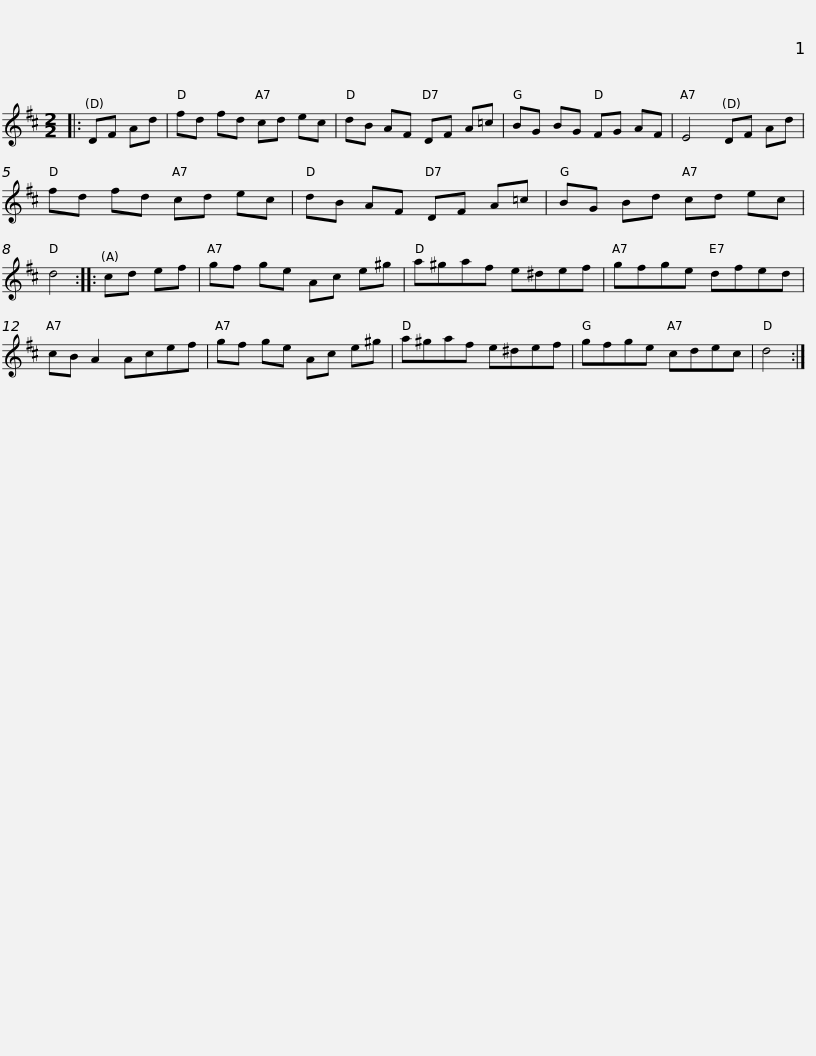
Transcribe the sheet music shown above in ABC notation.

X:1
L:1/8
M:2/2
I:linebreak $
K:D
V:1 treble
V:1
|: DF Ad | fd fd cd ec | dB AF DF A=c | BG BG FG AF | E4 DF Ad | %5
 fd fd cd ec |$ dB AF DF A=c | BG Bd cd ec | d4 :: cd ef | %10
 gf ge Ac e^g | a^gaf e^def |$ gfge dfed | cB A2 Acef | gf ge Ac e^g | %15
 a^gaf e^def | gfge cdec | d4 :| %18
